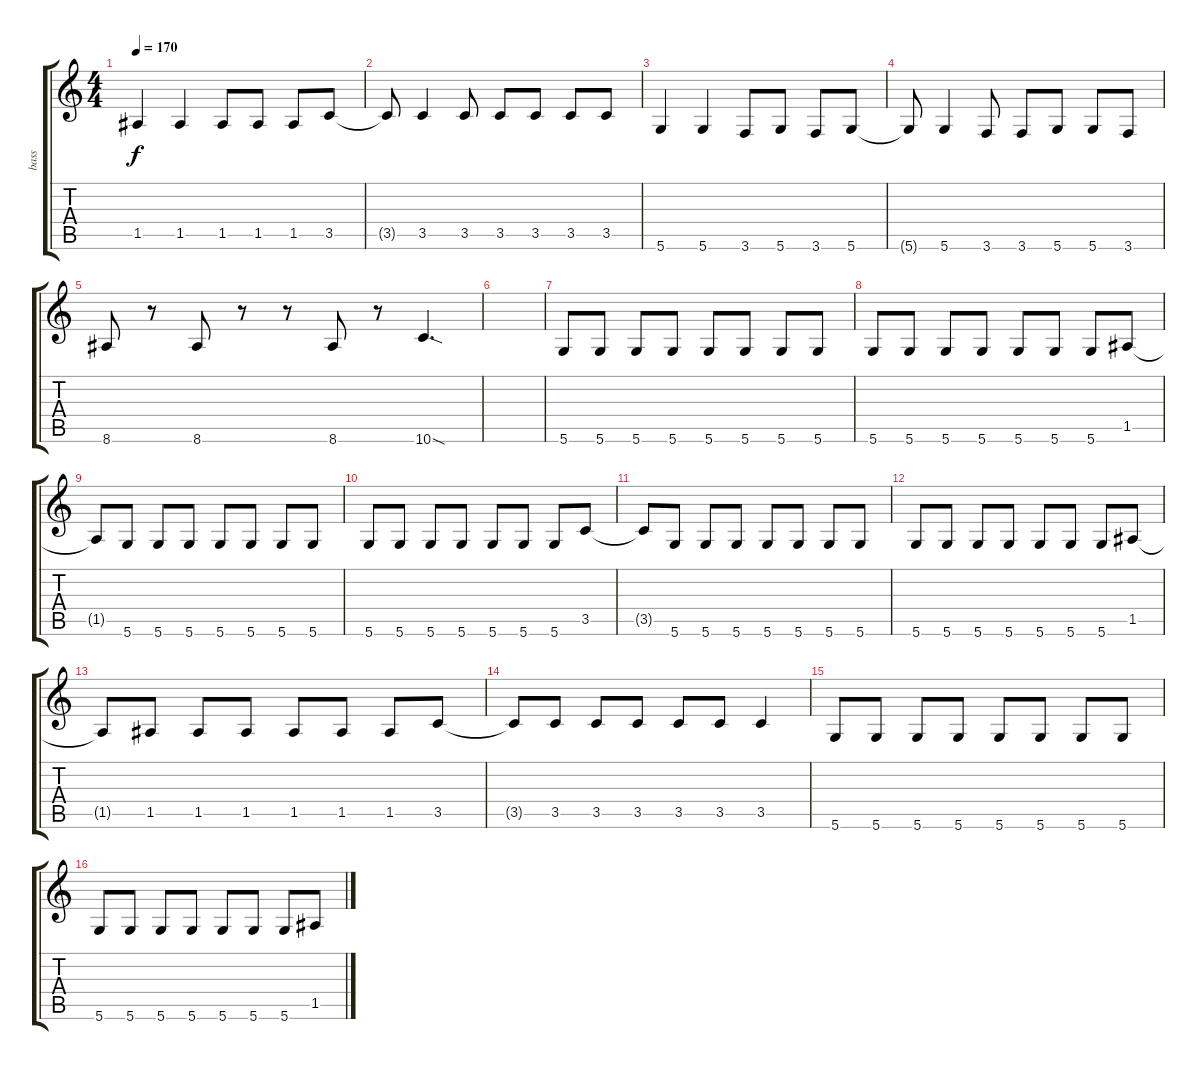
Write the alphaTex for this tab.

\track ("bass" "bass") {instrument electricbasspick}
\staff {score tabs}
\tuning (E4 A3 G3 D3 A2 D2) {hide}
\ts (4 4)
\tempo 170
\clef g2
\ks c
1.5.4{dy f} 1.5.4 1.5.8 1.5.8 1.5.8 3.5.8 |
3.5{t}.8 3.5.4 3.5.8 3.5.8 3.5.8 3.5.8 3.5.8 |
5.6.4 5.6.4 3.6.8 5.6.8 3.6.8 5.6.8 |
5.6{t}.8 5.6.4 3.6.8 3.6.8 5.6.8 5.6.8 3.6.8 |
8.6.8 r.8 8.6.8 r.8 r.8 8.6.8 r.8 10.6{sod}.4{d} |
|
5.6.8 5.6.8 5.6.8 5.6.8 5.6.8 5.6.8 5.6.8 5.6.8 |
5.6.8 5.6.8 5.6.8 5.6.8 5.6.8 5.6.8 5.6.8 1.5.8 |
1.5{t}.8 5.6.8 5.6.8 5.6.8 5.6.8 5.6.8 5.6.8 5.6.8 |
5.6.8 5.6.8 5.6.8 5.6.8 5.6.8 5.6.8 5.6.8 3.5.8 |
3.5{t}.8 5.6.8 5.6.8 5.6.8 5.6.8 5.6.8 5.6.8 5.6.8 |
5.6.8 5.6.8 5.6.8 5.6.8 5.6.8 5.6.8 5.6.8 1.5.8 |
1.5{t}.8 1.5.8 1.5.8 1.5.8 1.5.8 1.5.8 1.5.8 3.5.8 |
3.5{t}.8 3.5.8 3.5.8 3.5.8 3.5.8 3.5.8 3.5.4 |
5.6.8 5.6.8 5.6.8 5.6.8 5.6.8 5.6.8 5.6.8 5.6.8 |
5.6.8 5.6.8 5.6.8 5.6.8 5.6.8 5.6.8 5.6.8 1.5.8
